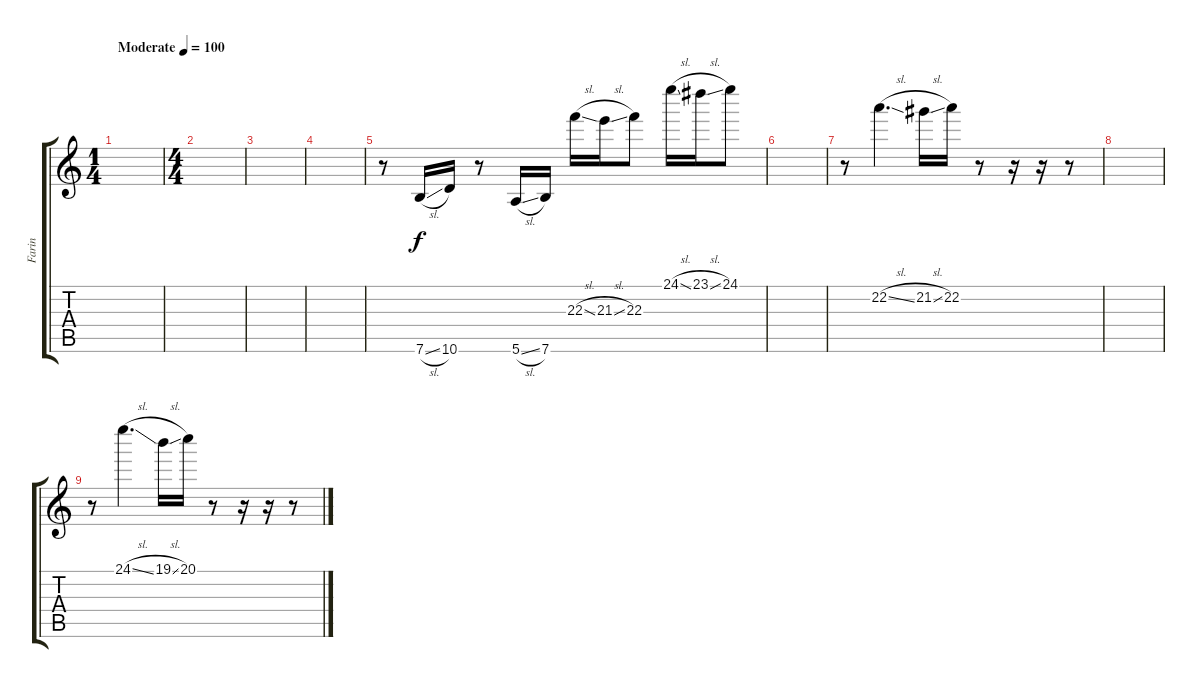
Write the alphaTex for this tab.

\track ("Farin" "Farin") {instrument distortionguitar}
\staff {score tabs}
\tuning (E4 B3 G3 D3 A2 E2) {hide}
\ts (1 4)
\tempo (100 "Moderate")
\clef g2
\ks c
|
\ts (4 4)
|
|
|
r.8 7.6{sl}.16 10.6.16 r.8 5.6{sl}.16 7.6.16 22.3{sl}.16 21.3{sl}.16 22.3.8 24.1{sl}.16 23.1{sl}.16 24.1.8 |
|
r.8 22.2{sl}.4{d} 21.2{sl}.16 22.2.16 r.8 r.16 r.16 r.8 |
|
r.8 24.1{sl}.4{d} 19.1{sl}.16 20.1.16 r.8 r.16 r.16 r.8
